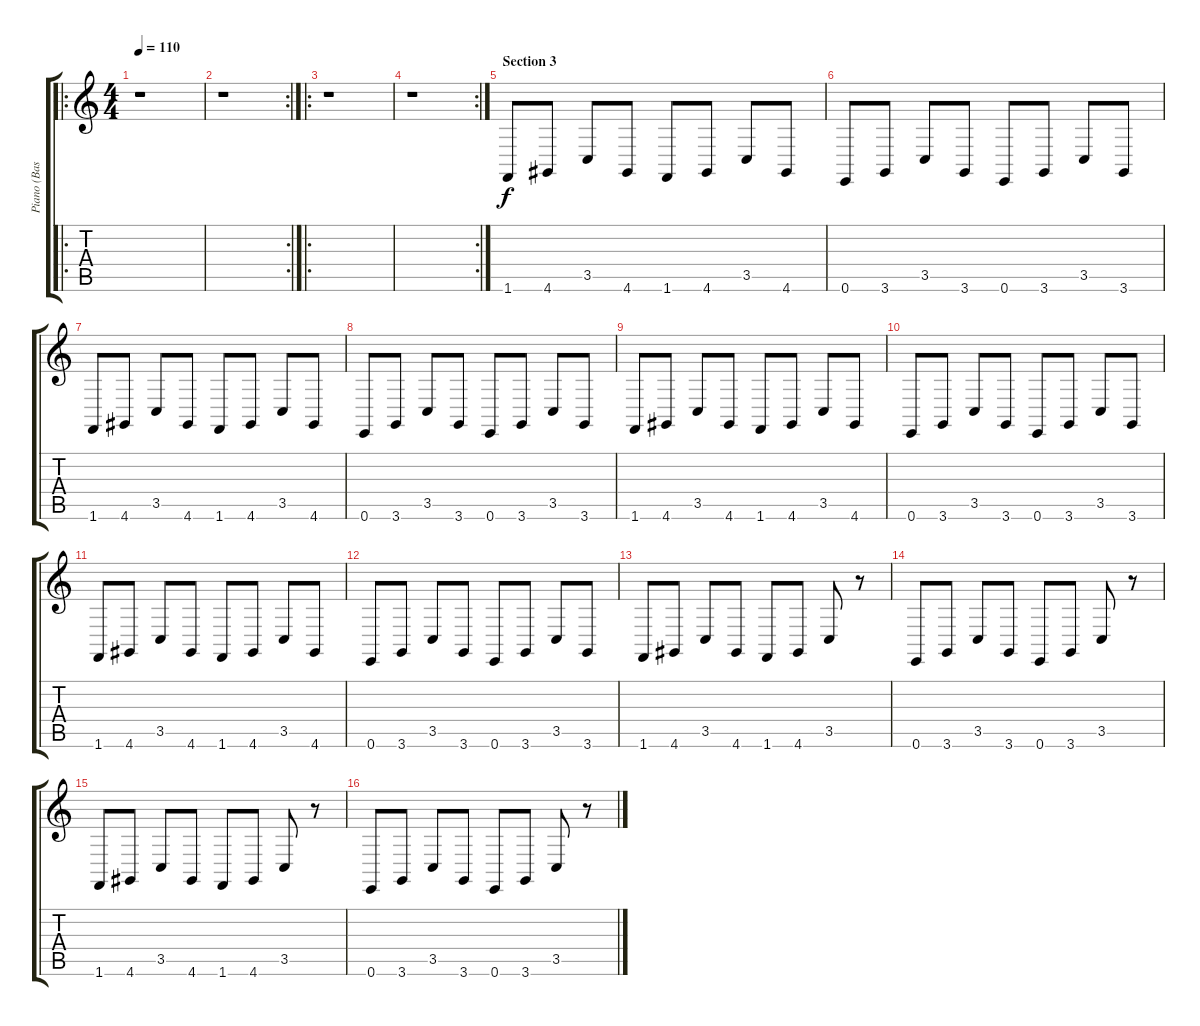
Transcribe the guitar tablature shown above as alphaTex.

\track ("Piano (Basse)" "Piano (Bas") {instrument acousticgrandpiano}
\staff {score tabs}
\tuning (E4 B3 G3 D3 A2 E2) {hide}
\ro
\ts (4 4)
\tempo 110
\clef g2
\ks c
r.1{dy f} |
\rc 2
r.1 |
\ro
r.1 |
\rc 2
r.1 |
\section ("" "Section 3")
1.6.8 4.6.8 3.5.8 4.6.8 1.6.8 4.6.8 3.5.8 4.6.8 |
0.6.8 3.6.8 3.5.8 3.6.8 0.6.8 3.6.8 3.5.8 3.6.8 |
1.6.8 4.6.8 3.5.8 4.6.8 1.6.8 4.6.8 3.5.8 4.6.8 |
0.6.8 3.6.8 3.5.8 3.6.8 0.6.8 3.6.8 3.5.8 3.6.8 |
1.6.8 4.6.8 3.5.8 4.6.8 1.6.8 4.6.8 3.5.8 4.6.8 |
0.6.8 3.6.8 3.5.8 3.6.8 0.6.8 3.6.8 3.5.8 3.6.8 |
1.6.8 4.6.8 3.5.8 4.6.8 1.6.8 4.6.8 3.5.8 4.6.8 |
0.6.8 3.6.8 3.5.8 3.6.8 0.6.8 3.6.8 3.5.8 3.6.8 |
1.6.8 4.6.8 3.5.8 4.6.8 1.6.8 4.6.8 3.5.8 r.8 |
0.6.8 3.6.8 3.5.8 3.6.8 0.6.8 3.6.8 3.5.8 r.8 |
1.6.8 4.6.8 3.5.8 4.6.8 1.6.8 4.6.8 3.5.8 r.8 |
0.6.8 3.6.8 3.5.8 3.6.8 0.6.8 3.6.8 3.5.8 r.8
